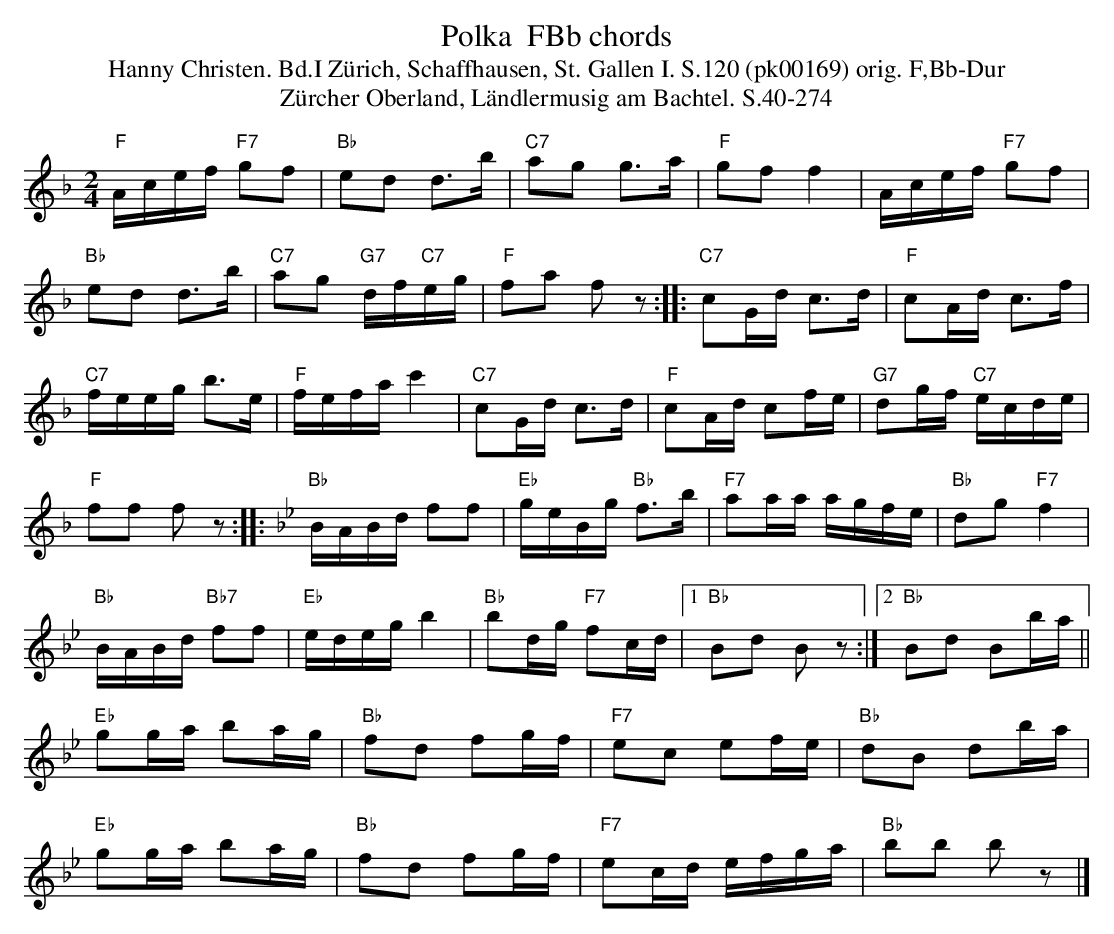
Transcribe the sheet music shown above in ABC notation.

X:1
T: Polka  FBb chords
T:Hanny Christen. Bd.I Z\"urich, Schaffhausen, St. Gallen I. S.120 (pk00169) orig. F,Bb-Dur
T: Z\"urcher Oberland, L\"andlermusig am Bachtel. S.40-274
M:2/4
L:1/16
K:F %%MIDI gchordon
"F"Acef "F7"g2f2 | "Bb"e2d2 d3b | "C7"a2g2 g3a | "F"g2f2f4 | Acef "F7"g2f2 |
"Bb"e2d2 d3b | "C7"a2g2 "G7"df"C7"eg | "F"f2a2 f2z2 :: "C7"c2Gd c3d | "F"c2Ad c3f |
"C7"feeg b3e | "F"fefa c'4 | "C7"c2Gd c3d | "F"c2Ad c2fe | "G7"d2gf "C7"ecde |
"F"f2f2 f2z2 :: [K:Bb] "Bb"BABd f2f2 | "Eb"geBg "Bb"f3b | "F7"a2aa agfe | "Bb"d2g2"F7"f4 |
"Bb"BABd "Bb7"f2f2 | "Eb"edeg b4 | "Bb"b2dg "F7"f2cd |1 "Bb"B2d2 B2z2 :|2 "Bb"B2d2 B2ba ||
"Eb"g2ga b2ag | "Bb"f2d2 f2gf | "F7"e2c2 e2fe | "Bb"d2B2 d2ba |
"Eb"g2ga b2ag | "Bb"f2d2 f2gf | "F7"e2cd efga | "Bb"b2b2 b2z2 |]
